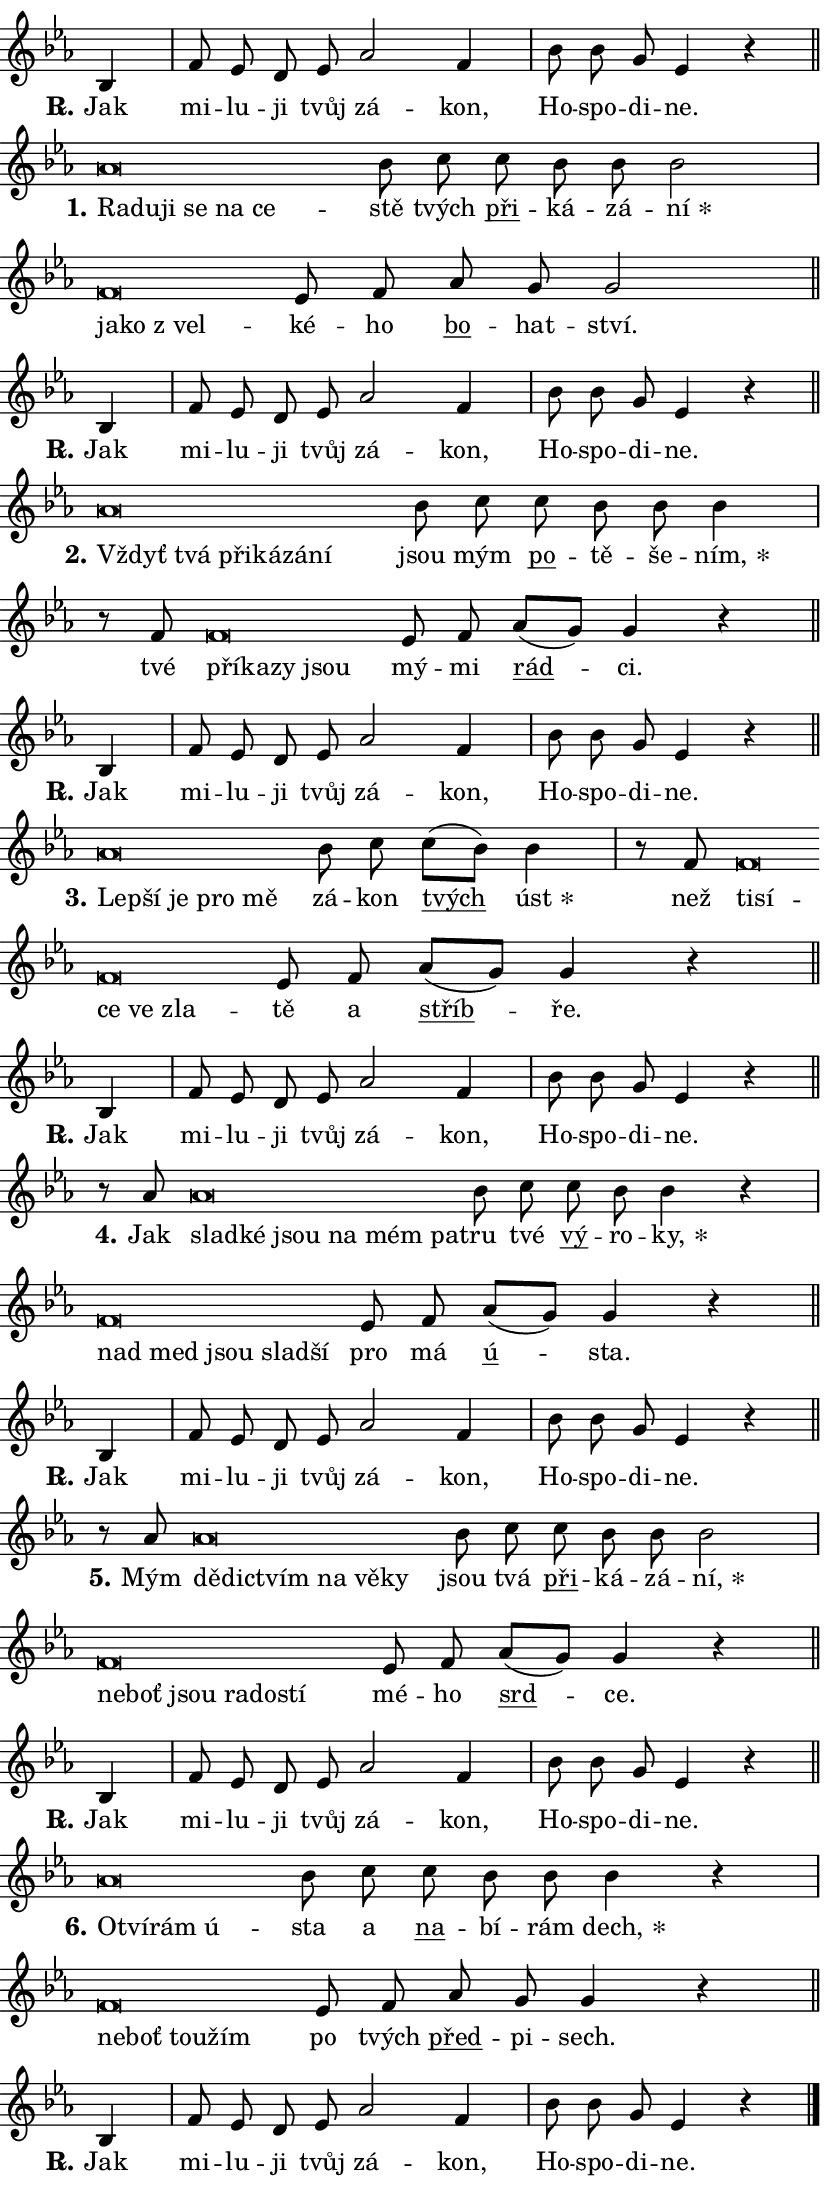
\version "2.24.0"
\header { tagline = "" }
\paper {
  indent = 0\cm
  top-margin = 0\cm
  right-margin = 0.13\cm % to fit lyric hyphens
  bottom-margin = 0\cm
  left-margin = 0\cm
  paper-width = 14\cm
  page-breaking = #ly:one-page-breaking
  system-system-spacing.basic-distance = #11
  score-system-spacing.basic-distance = #11
  ragged-last = ##f
}


%% Author: Thomas Morley
%% https://lists.gnu.org/archive/html/lilypond-user/2020-05/msg00002.html
#(define (line-position grob)
"Returns position of @var[grob} in current system:
   @code{'start}, if at first time-step
   @code{'end}, if at last time-step
   @code{'middle} otherwise
"
  (let* ((col (ly:item-get-column grob))
         (ln (ly:grob-object col 'left-neighbor))
         (rn (ly:grob-object col 'right-neighbor))
         (col-to-check-left (if (ly:grob? ln) ln col))
         (col-to-check-right (if (ly:grob? rn) rn col))
         (break-dir-left
           (and
             (ly:grob-property col-to-check-left 'non-musical #f)
             (ly:item-break-dir col-to-check-left)))
         (break-dir-right
           (and
             (ly:grob-property col-to-check-right 'non-musical #f)
             (ly:item-break-dir col-to-check-right))))
        (cond ((eqv? 1 break-dir-left) 'start)
              ((eqv? -1 break-dir-right) 'end)
              (else 'middle))))

#(define (tranparent-at-line-position vctor)
  (lambda (grob)
  "Relying on @code{line-position} select the relevant enry from @var{vctor}.
Used to determine transparency,"
    (case (line-position grob)
      ((end) (not (vector-ref vctor 0)))
      ((middle) (not (vector-ref vctor 1)))
      ((start) (not (vector-ref vctor 2))))))

noteHeadBreakVisibility =
#(define-music-function (break-visibility)(vector?)
"Makes @code{NoteHead}s transparent relying on @var{break-visibility}"
#{
  \override NoteHead.transparent =
    #(tranparent-at-line-position break-visibility)
#})

#(define delete-ledgers-for-transparent-note-heads
  (lambda (grob)
    "Reads whether a @code{NoteHead} is transparent.
If so this @code{NoteHead} is removed from @code{'note-heads} from
@var{grob}, which is supposed to be @code{LedgerLineSpanner}.
As a result ledgers are not printed for this @code{NoteHead}"
    (let* ((nhds-array (ly:grob-object grob 'note-heads))
           (nhds-list
             (if (ly:grob-array? nhds-array)
                 (ly:grob-array->list nhds-array)
                 '()))
           ;; Relies on the transparent-property being done before
           ;; Staff.LedgerLineSpanner.after-line-breaking is executed.
           ;; This is fragile ...
           (to-keep
             (remove
               (lambda (nhd)
                 (ly:grob-property nhd 'transparent #f))
               nhds-list)))
      ;; TODO find a better method to iterate over grob-arrays, similiar
      ;; to filter/remove etc for lists
      ;; For now rebuilt from scratch
      (set! (ly:grob-object grob 'note-heads)  '())
      (for-each
        (lambda (nhd)
          (ly:pointer-group-interface::add-grob grob 'note-heads nhd))
        to-keep))))

squashNotes = {
  \override NoteHead.X-extent = #'(-0.2 . 0.2)
  \override NoteHead.Y-extent = #'(-0.75 . 0)
  \override NoteHead.stencil =
    #(lambda (grob)
       (let ((pos (ly:grob-property grob 'staff-position)))
         (begin
           (if (< pos -7) (display "ERROR: Lower brevis then expected\n") (display ""))
           (if (<= pos -6) ly:text-interface::print ly:note-head::print))))
}
unSquashNotes = {
  \revert NoteHead.X-extent
  \revert NoteHead.Y-extent
  \revert NoteHead.stencil
}

hideNotes = \noteHeadBreakVisibility #begin-of-line-visible
unHideNotes = \noteHeadBreakVisibility #all-visible

% work-around for resetting accidentals
% https://lilypond.org/doc/v2.23/Documentation/notation/displaying-rhythms#unmetered-music
cadenzaMeasure = {
  \cadenzaOff
  \partial 1024 s1024
  \cadenzaOn
}

#(define-markup-command (accent layout props text) (markup?)
  "Underline accented syllable"
  (interpret-markup layout props
    #{\markup \override #'(offset . 4.3) \underline { #text }#}))

responsum = \markup \concat {
  "R" \hspace #-1.05 \path #0.1 #'((moveto 0 0.07) (lineto 0.9 0.8)) \hspace #0.05 "."
}

spaceSize = #0.6828661417322834 % exact space size for TeX Gyre Schola

\layout {
  \context {
    \Staff
    \remove "Time_signature_engraver"
    \override LedgerLineSpanner.after-line-breaking = #delete-ledgers-for-transparent-note-heads
  }
  \context {
    \Lyrics {
      \override LyricSpace.minimum-distance = \spaceSize
      \override LyricText.font-name = #"TeX Gyre Schola"
      \override LyricText.font-size = 1
      \override StanzaNumber.font-name = #"TeX Gyre Schola Bold"
      \override StanzaNumber.font-size = 1
    }
  }
  \context {
    \Score 
    \override NoteHead.text =
      #(lambda (grob) 
        (let ((pos (ly:grob-property grob 'staff-position)))
          #{\markup {
            \combine
              \halign #-0.55 \raise #(if (= pos -6) 0 0.5) \override #'(thickness . 2) \draw-line #'(3.2 . 0)
              \musicglyph "noteheads.sM1"
          }#}))
  }
}

% magnetic-lyrics.ily
%
%   written by
%     Jean Abou Samra <jean@abou-samra.fr>
%     Werner Lemberg <wl@gnu.org>
%
%   adapted by
%     Jiri Hon <jiri.hon@gmail.com>
%
% Version 2022-Apr-15

% https://www.mail-archive.com/lilypond-user@gnu.org/msg149350.html

#(define (Left_hyphen_pointer_engraver context)
   "Collect syllable-hyphen-syllable occurrences in lyrics and store
them in properties.  This engraver only looks to the left.  For
example, if the lyrics input is @code{foo -- bar}, it does the
following.

@itemize @bullet
@item
Set the @code{text} property of the @code{LyricHyphen} grob between
@q{foo} and @q{bar} to @code{foo}.

@item
Set the @code{left-hyphen} property of the @code{LyricText} grob with
text @q{foo} to the @code{LyricHyphen} grob between @q{foo} and
@q{bar}.
@end itemize

Use this auxiliary engraver in combination with the
@code{lyric-@/text::@/apply-@/magnetic-@/offset!} hook."
   (let ((hyphen #f)
         (text #f))
     (make-engraver
      (acknowledgers
       ((lyric-syllable-interface engraver grob source-engraver)
        (set! text grob)))
      (end-acknowledgers
       ((lyric-hyphen-interface engraver grob source-engraver)
        ;(when (not (grob::has-interface grob 'lyric-space-interface))
          (set! hyphen grob)));)
      ((stop-translation-timestep engraver)
       (when (and text hyphen)
         (ly:grob-set-object! text 'left-hyphen hyphen))
       (set! text #f)
       (set! hyphen #f)))))

#(define (lyric-text::apply-magnetic-offset! grob)
   "If the space between two syllables is less than the value in
property @code{LyricText@/.details@/.squash-threshold}, move the right
syllable to the left so that it gets concatenated with the left
syllable.

Use this function as a hook for
@code{LyricText@/.after-@/line-@/breaking} if the
@code{Left_@/hyphen_@/pointer_@/engraver} is active."
   (let ((hyphen (ly:grob-object grob 'left-hyphen #f)))
     (when hyphen
       (let ((left-text (ly:spanner-bound hyphen LEFT)))
         (when (grob::has-interface left-text 'lyric-syllable-interface)
           (let* ((common (ly:grob-common-refpoint grob left-text X))
                  (this-x-ext (ly:grob-extent grob common X))
                  (left-x-ext
                   (begin
                     ;; Trigger magnetism for left-text.
                     (ly:grob-property left-text 'after-line-breaking)
                     (ly:grob-extent left-text common X)))
                  ;; `delta` is the gap width between two syllables.
                  (delta (- (interval-start this-x-ext)
                            (interval-end left-x-ext)))
                  (details (ly:grob-property grob 'details))
                  (threshold (assoc-get 'squash-threshold details 0.2)))
             (when (< delta threshold)
               (let* (;; We have to manipulate the input text so that
                      ;; ligatures crossing syllable boundaries are not
                      ;; disabled.  For languages based on the Latin
                      ;; script this is essentially a beautification.
                      ;; However, for non-Western scripts it can be a
                      ;; necessity.
                      (lt (ly:grob-property left-text 'text))
                      (rt (ly:grob-property grob 'text))
                      (is-space (grob::has-interface hyphen 'lyric-space-interface))
                      (space (if is-space " " ""))
                      (extra-delta (if is-space spaceSize 0))
                      ;; Append new syllable.
                      (ltrt-space (if (and (string? lt) (string? rt))
                                (string-append lt space rt)
                                (make-concat-markup (list lt space rt))))
                      ;; Right-align `ltrt` to the right side.
                      (ltrt-space-markup (grob-interpret-markup
                               grob
                               (make-translate-markup
                                (cons (interval-length this-x-ext) 0)
                                (make-right-align-markup ltrt-space)))))
                 (begin
                   ;; Don't print `left-text`.
                   (ly:grob-set-property! left-text 'stencil #f)
                   ;; Set text and stencil (which holds all collected
                   ;; syllables so far) and shift it to the left.
                   (ly:grob-set-property! grob 'text ltrt-space)
                   (ly:grob-set-property! grob 'stencil ltrt-space-markup)
                   (ly:grob-translate-axis! grob (- (- delta extra-delta)) X))))))))))


#(define (lyric-hyphen::displace-bounds-first grob)
   ;; Make very sure this callback isn't triggered too early.
   (let ((left (ly:spanner-bound grob LEFT))
         (right (ly:spanner-bound grob RIGHT)))
     (ly:grob-property left 'after-line-breaking)
     (ly:grob-property right 'after-line-breaking)
     (ly:lyric-hyphen::print grob)))

squashThreshold = #0.4

\layout {
  \context {
    \Lyrics
    \consists #Left_hyphen_pointer_engraver
    \override LyricText.after-line-breaking =
      #lyric-text::apply-magnetic-offset!
    \override LyricHyphen.stencil = #lyric-hyphen::displace-bounds-first
    \override LyricText.details.squash-threshold = \squashThreshold
    \override LyricHyphen.minimum-distance = 0
    \override LyricHyphen.minimum-length = \squashThreshold
  }
}

squashText = \override LyricText.details.squash-threshold = 9999
unSquashText = \override LyricText.details.squash-threshold = \squashThreshold

leftText = \override LyricText.self-alignment-X = #LEFT
unLeftText = \revert LyricText.self-alignment-X

starOffset = #(lambda (grob) 
                (let ((x_offset (ly:self-alignment-interface::aligned-on-x-parent grob)))
                  (if (= x_offset 0) 0 (+ x_offset 1.2))))

star = #(define-music-function (syllable)(string?)
"Append star separator at the end of a syllable"
#{
  \once \override LyricText.X-offset = #starOffset
  \lyricmode { \markup {
    #syllable
    \override #'((font-name . "TeX Gyre Schola Bold")) \hspace #0.2 \lower #0.65 \larger "*"
  } }
#})

starAccent = #(define-music-function (syllable)(string?)
"Append star separator at the end of a syllable and make accent"
#{
  \once \override LyricText.X-offset = #starOffset
  \lyricmode { \markup {
    \accent #syllable
    \override #'((font-name . "TeX Gyre Schola Bold")) \hspace #0.2 \lower #0.65 \larger "*"
  } }
#})

breath = #(define-music-function (syllable)(string?)
"Append breathing indicator at the end of a syllable"
#{
  \lyricmode { \markup { #syllable "+" } }
#})

optionalBreath = #(define-music-function (syllable)(string?)
"Append optional breathing indicator at the end of a syllable"
#{
  \lyricmode { \markup { #syllable "(+)" } }
#})


\score {
    <<
        \new Voice = "melody" { \cadenzaOn \key es \major \relative { bes4 \cadenzaMeasure \bar "|" f'8 es d es as2 f4 \cadenzaMeasure \bar "|" bes8 bes g es4 r \cadenzaMeasure \bar "||" \break } }
        \new Lyrics \lyricsto "melody" { \lyricmode { \set stanza = \responsum
Jak mi -- lu -- ji tvůj zá -- kon, Ho -- spo -- di -- ne. } }
    >>
    \layout {}
}

\score {
    <<
        \new Voice = "melody" { \cadenzaOn \key es \major \relative { \squashNotes as'\breve*1/16 \hideNotes \breve*1/16 \bar "" \breve*1/16 \bar "" \breve*1/16 \bar "" \breve*1/16 \breve*1/16 \bar "" \unHideNotes \unSquashNotes bes8 c \bar "" c bes bes bes2 \cadenzaMeasure \bar "|" \squashNotes f\breve*1/16 \hideNotes \breve*1/16 \breve*1/16 \bar "" \unHideNotes \unSquashNotes es8 f \bar "" as g g2 \cadenzaMeasure \bar "||" \break } }
        \new Lyrics \lyricsto "melody" { \lyricmode { \set stanza = "1."
\leftText Ra -- \squashText du -- ji se na ce -- \unLeftText \unSquashText stě tvých \markup \accent při -- ká -- zá -- \star ní \leftText ja -- \squashText ko "z vel" -- \unLeftText \unSquashText ké -- ho \markup \accent bo -- hat -- ství. } }
    >>
    \layout {}
}

\score {
    <<
        \new Voice = "melody" { \cadenzaOn \key es \major \relative { bes4 \cadenzaMeasure \bar "|" f'8 es d es as2 f4 \cadenzaMeasure \bar "|" bes8 bes g es4 r \cadenzaMeasure \bar "||" \break } }
        \new Lyrics \lyricsto "melody" { \lyricmode { \set stanza = \responsum
Jak mi -- lu -- ji tvůj zá -- kon, Ho -- spo -- di -- ne. } }
    >>
    \layout {}
}

\score {
    <<
        \new Voice = "melody" { \cadenzaOn \key es \major \relative { \squashNotes as'\breve*1/16 \hideNotes \breve*1/16 \bar "" \breve*1/16 \bar "" \breve*1/16 \bar "" \breve*1/16 \breve*1/16 \bar "" \unHideNotes \unSquashNotes bes8 c \bar "" c bes bes bes4 \cadenzaMeasure \bar "|" r8 f8 \squashNotes f\breve*1/16 \hideNotes \breve*1/16 \bar "" \breve*1/16 \breve*1/16 \bar "" \unHideNotes \unSquashNotes es8 f \bar "" as[( g)] g4 r \cadenzaMeasure \bar "||" \break } }
        \new Lyrics \lyricsto "melody" { \lyricmode { \set stanza = "2."
\leftText Vždyť \squashText tvá při -- ká -- zá -- ní \unLeftText \unSquashText jsou mým \markup \accent po -- tě -- še -- \star ním, tvé \leftText pří -- \squashText ka -- zy jsou \unLeftText \unSquashText mý -- mi \markup \accent rád -- ci. } }
    >>
    \layout {}
}

\score {
    <<
        \new Voice = "melody" { \cadenzaOn \key es \major \relative { bes4 \cadenzaMeasure \bar "|" f'8 es d es as2 f4 \cadenzaMeasure \bar "|" bes8 bes g es4 r \cadenzaMeasure \bar "||" \break } }
        \new Lyrics \lyricsto "melody" { \lyricmode { \set stanza = \responsum
Jak mi -- lu -- ji tvůj zá -- kon, Ho -- spo -- di -- ne. } }
    >>
    \layout {}
}

\score {
    <<
        \new Voice = "melody" { \cadenzaOn \key es \major \relative { \squashNotes as'\breve*1/16 \hideNotes \breve*1/16 \bar "" \breve*1/16 \bar "" \breve*1/16 \breve*1/16 \bar "" \unHideNotes \unSquashNotes bes8 c \bar "" c[( bes)] bes4 \cadenzaMeasure \bar "|" r8 f8 \squashNotes f\breve*1/16 \hideNotes \breve*1/16 \bar "" \breve*1/16 \bar "" \breve*1/16 \breve*1/16 \bar "" \unHideNotes \unSquashNotes es8 f \bar "" as[( g)] g4 r \cadenzaMeasure \bar "||" \break } }
        \new Lyrics \lyricsto "melody" { \lyricmode { \set stanza = "3."
\leftText Lep -- \squashText ší je pro mě \unLeftText \unSquashText zá -- kon \markup \accent tvých \star úst než \leftText ti -- \squashText sí -- ce ve zla -- \unLeftText \unSquashText tě a \markup \accent stříb -- ře. } }
    >>
    \layout {}
}

\score {
    <<
        \new Voice = "melody" { \cadenzaOn \key es \major \relative { bes4 \cadenzaMeasure \bar "|" f'8 es d es as2 f4 \cadenzaMeasure \bar "|" bes8 bes g es4 r \cadenzaMeasure \bar "||" \break } }
        \new Lyrics \lyricsto "melody" { \lyricmode { \set stanza = \responsum
Jak mi -- lu -- ji tvůj zá -- kon, Ho -- spo -- di -- ne. } }
    >>
    \layout {}
}

\score {
    <<
        \new Voice = "melody" { \cadenzaOn \key es \major \relative { r8 as'8 \squashNotes as\breve*1/16 \hideNotes \breve*1/16 \bar "" \breve*1/16 \bar "" \breve*1/16 \bar "" \breve*1/16 \breve*1/16 \bar "" \unHideNotes \unSquashNotes bes8 c \bar "" c bes bes4 r \cadenzaMeasure \bar "|" \squashNotes f\breve*1/16 \hideNotes \breve*1/16 \bar "" \breve*1/16 \bar "" \breve*1/16 \breve*1/16 \bar "" \unHideNotes \unSquashNotes es8 f \bar "" as[( g)] g4 r \cadenzaMeasure \bar "||" \break } }
        \new Lyrics \lyricsto "melody" { \lyricmode { \set stanza = "4."
Jak \leftText slad -- \squashText ké jsou na mém pa -- \unLeftText \unSquashText tru tvé \markup \accent vý -- ro -- \star ky, \leftText nad \squashText med jsou slad -- ší \unLeftText \unSquashText pro má \markup \accent ú -- sta. } }
    >>
    \layout {}
}

\score {
    <<
        \new Voice = "melody" { \cadenzaOn \key es \major \relative { bes4 \cadenzaMeasure \bar "|" f'8 es d es as2 f4 \cadenzaMeasure \bar "|" bes8 bes g es4 r \cadenzaMeasure \bar "||" \break } }
        \new Lyrics \lyricsto "melody" { \lyricmode { \set stanza = \responsum
Jak mi -- lu -- ji tvůj zá -- kon, Ho -- spo -- di -- ne. } }
    >>
    \layout {}
}

\score {
    <<
        \new Voice = "melody" { \cadenzaOn \key es \major \relative { r8 as'8 \squashNotes as\breve*1/16 \hideNotes \breve*1/16 \bar "" \breve*1/16 \bar "" \breve*1/16 \bar "" \breve*1/16 \breve*1/16 \bar "" \unHideNotes \unSquashNotes bes8 c \bar "" c bes bes bes2 \cadenzaMeasure \bar "|" \squashNotes f\breve*1/16 \hideNotes \breve*1/16 \bar "" \breve*1/16 \bar "" \breve*1/16 \bar "" \breve*1/16 \breve*1/16 \bar "" \unHideNotes \unSquashNotes es8 f \bar "" as[( g)] g4 r \cadenzaMeasure \bar "||" \break } }
        \new Lyrics \lyricsto "melody" { \lyricmode { \set stanza = "5."
Mým \leftText dě -- \squashText dic -- tvím na vě -- ky \unLeftText \unSquashText jsou tvá \markup \accent při -- ká -- zá -- \star ní, \leftText ne -- \squashText boť jsou ra -- do -- stí \unLeftText \unSquashText mé -- ho \markup \accent srd -- ce. } }
    >>
    \layout {}
}

\score {
    <<
        \new Voice = "melody" { \cadenzaOn \key es \major \relative { bes4 \cadenzaMeasure \bar "|" f'8 es d es as2 f4 \cadenzaMeasure \bar "|" bes8 bes g es4 r \cadenzaMeasure \bar "||" \break } }
        \new Lyrics \lyricsto "melody" { \lyricmode { \set stanza = \responsum
Jak mi -- lu -- ji tvůj zá -- kon, Ho -- spo -- di -- ne. } }
    >>
    \layout {}
}

\score {
    <<
        \new Voice = "melody" { \cadenzaOn \key es \major \relative { \squashNotes as'\breve*1/16 \hideNotes \breve*1/16 \bar "" \breve*1/16 \breve*1/16 \bar "" \unHideNotes \unSquashNotes bes8 c \bar "" c bes bes bes4 r \cadenzaMeasure \bar "|" \squashNotes f\breve*1/16 \hideNotes \breve*1/16 \bar "" \breve*1/16 \breve*1/16 \bar "" \unHideNotes \unSquashNotes es8 f \bar "" as g g4 r \cadenzaMeasure \bar "||" \break } }
        \new Lyrics \lyricsto "melody" { \lyricmode { \set stanza = "6."
\leftText O -- \squashText tví -- rám ú -- \unLeftText \unSquashText sta a \markup \accent na -- bí -- rám \star dech, \leftText ne -- \squashText boť tou -- žím \unLeftText \unSquashText po tvých \markup \accent před -- pi -- sech. } }
    >>
    \layout {}
}

\score {
    <<
        \new Voice = "melody" { \cadenzaOn \key es \major \relative { bes4 \cadenzaMeasure \bar "|" f'8 es d es as2 f4 \cadenzaMeasure \bar "|" bes8 bes g es4 r \cadenzaMeasure \bar "||" \break } \bar "|." }
        \new Lyrics \lyricsto "melody" { \lyricmode { \set stanza = \responsum
Jak mi -- lu -- ji tvůj zá -- kon, Ho -- spo -- di -- ne. } }
    >>
    \layout {}
}
